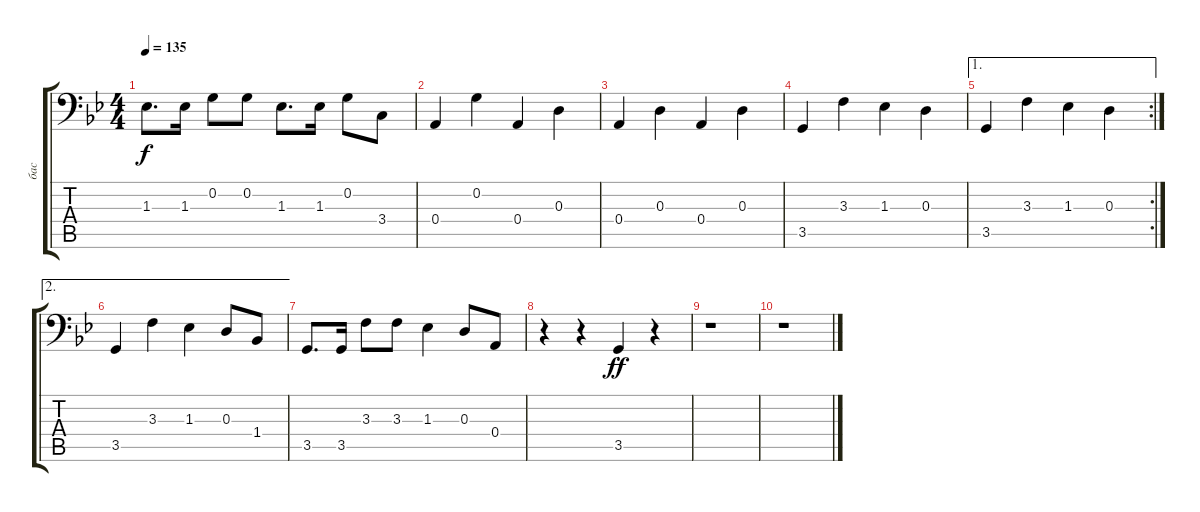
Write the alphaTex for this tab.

\track ("бас" "бас") {instrument electricbassfinger}
\staff {score tabs}
\tuning (C3 G2 D2 A1 E1 B0) {hide}
\ts (4 4)
\tempo 135
\clef f4
\ks gminor
1.3.8{d dy f} 1.3.16 0.2.8 0.2.8 1.3.8{d} 1.3.16 0.2.8 3.4.8 |
0.4.4 0.2.4 0.4.4 0.3.4 |
0.4.4 0.3.4 0.4.4 0.3.4 |
3.5.4 3.3.4 1.3.4 0.3.4 |
\ae 1
\rc 2
3.5.4 3.3.4 1.3.4 0.3.4 |
\ae 2
3.5.4 3.3.4 1.3.4 0.3.8 1.4.8 |
3.5.8{d} 3.5.16 3.3.8 3.3.8 1.3.4 0.3.8 0.4.8 |
r.4 r.4 3.5{st}.4{dy ff} r.4 |
r.1 |
r.1
